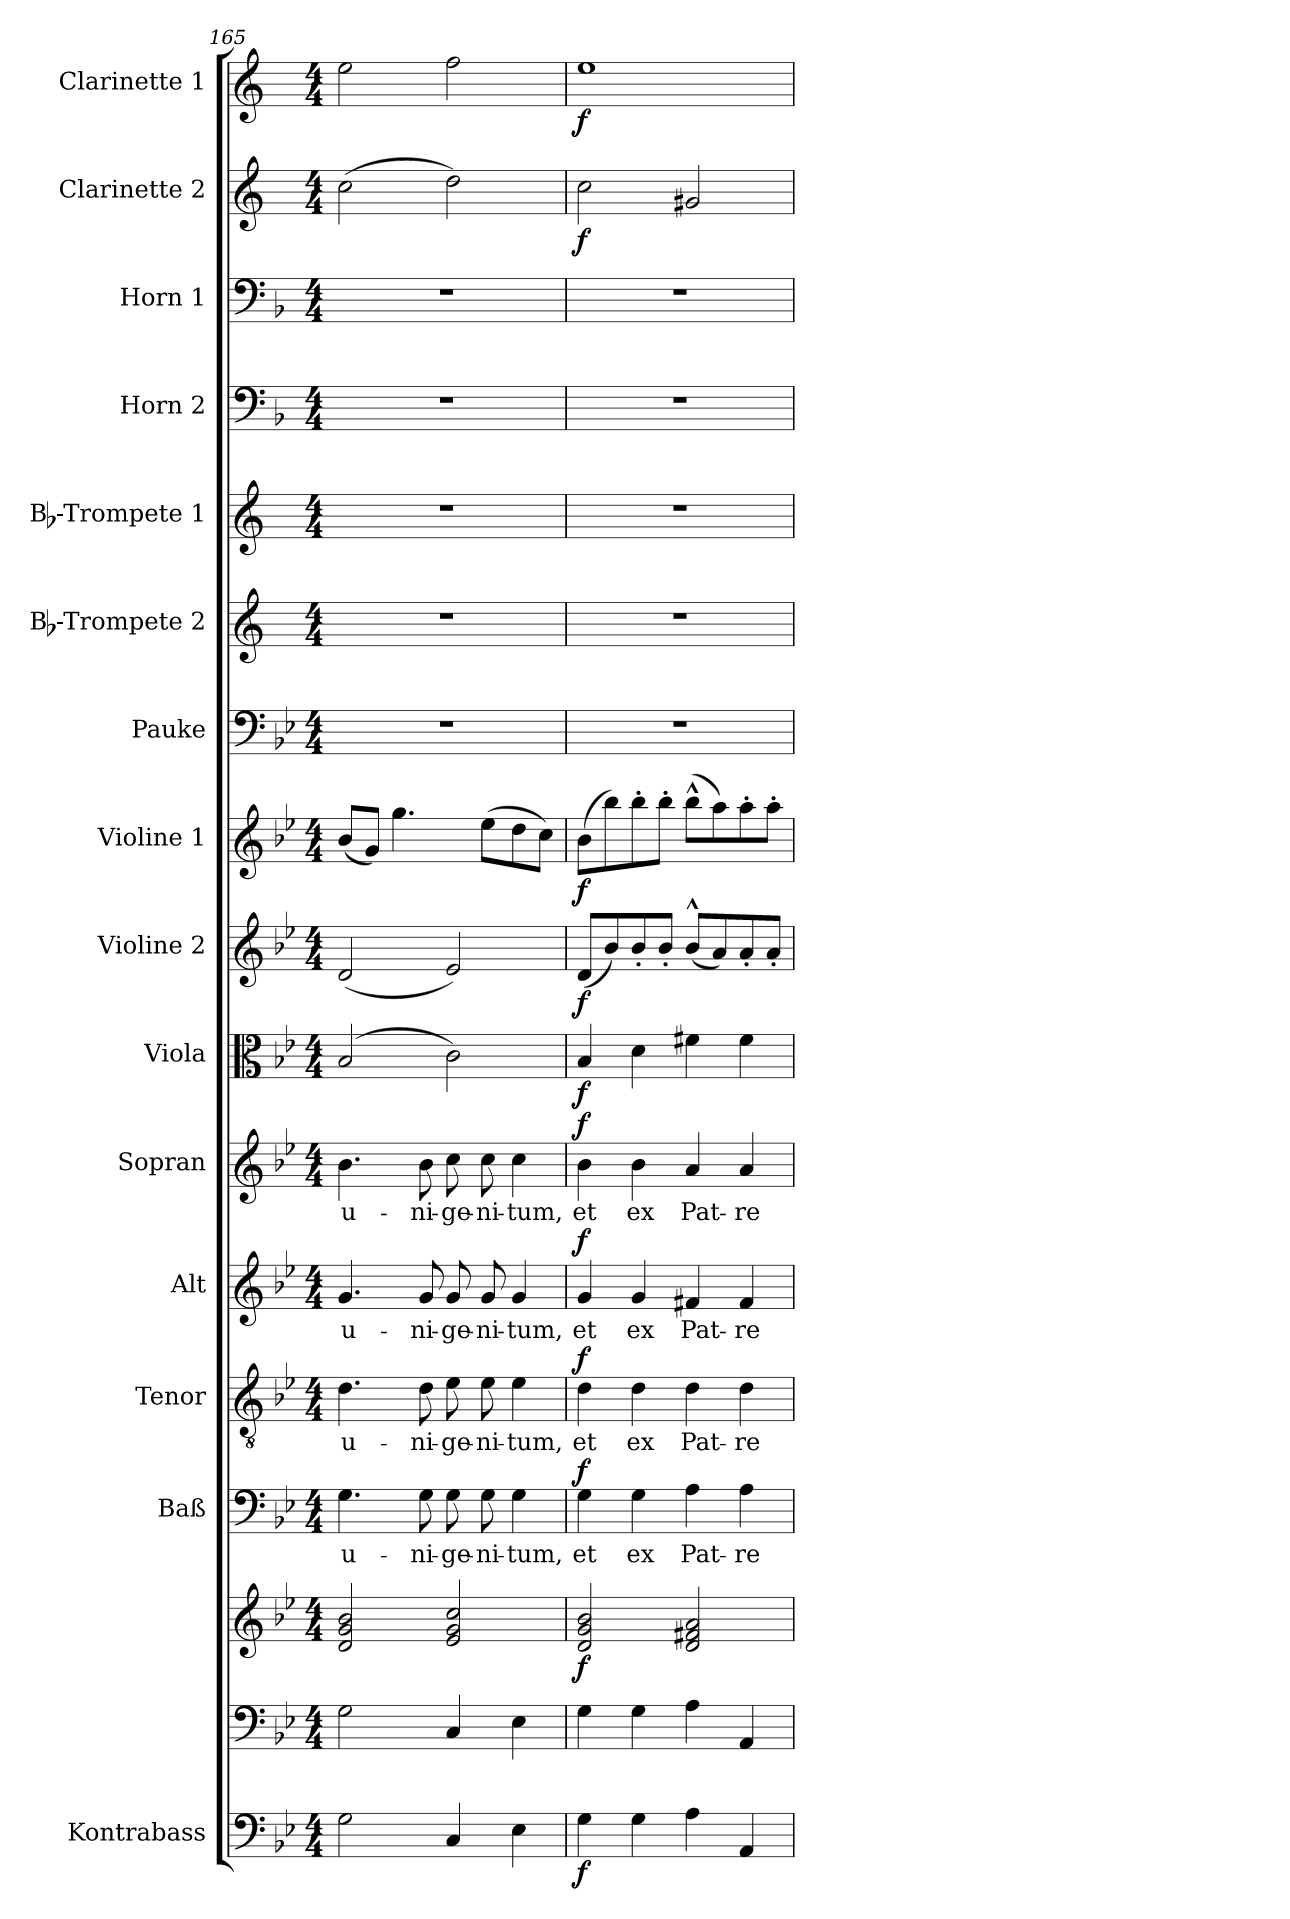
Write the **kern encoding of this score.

**kern	**dynam	**kern	**kern	**dynam	**kern	**text	**dynam	**kern	**text	**dynam	**kern	**text	**dynam	**kern	**text	**dynam	**kern	**dynam	**kern	**dynam	**kern	**dynam	**kern	**kern	**kern	**kern	**kern	**kern	**dynam	**kern	**dynam
*part16	*part16	*part15	*part15	*part15	*part14	*part14	*part14	*part13	*part13	*part13	*part12	*part12	*part12	*part11	*part11	*part11	*part10	*part10	*part9	*part9	*part8	*part8	*part7	*part6	*part5	*part4	*part3	*part2	*part2	*part1	*part1
*staff17	*staff17	*staff16	*staff15	*staff15/16	*staff14	*staff14	*staff14	*staff13	*staff13	*staff13	*staff12	*staff12	*staff12	*staff11	*staff11	*staff11	*staff10	*staff10	*staff9	*staff9	*staff8	*staff8	*staff7	*staff6	*staff5	*staff4	*staff3	*staff2	*staff2	*staff1	*staff1
*I"Kontrabass	*	*	*	*	*I"Baß	*	*	*I"Tenor	*	*	*I"Alt	*	*	*I"Sopran	*	*	*I"Viola	*	*I"Violine 2	*	*I"Violine 1	*	*I"Pauke	*I"Bb-Trompete 2	*I"Bb-Trompete 1	*I"Horn 2	*I"Horn 1	*I"Clarinette 2	*	*I"Clarinette 1	*
*I'Kb.	*	*	*	*	*I'Baß	*	*	*I'Ten	*	*	*I'Alt	*	*	*I'Sop	*	*	*I'Vla.	*	*I'Vln. 2	*	*I'Vln. 1	*	*I'Pk.	*I'Bb Trp. 2	*I'Bb Trp. 1	*I'Hrn. 2	*I'Hrn. 1	*I'Cl. 2	*	*I'Cl. 1	*
*clefF4	*	*clefF4	*clefG2	*	*clefF4	*	*	*clefGv2	*	*	*clefG2	*	*	*clefG2	*	*	*clefC3	*	*clefG2	*	*clefG2	*	*clefF4	*clefG2	*clefG2	*clefF4	*clefF4	*clefG2	*	*clefG2	*
*ITrd7c12	*	*	*	*	*	*	*	*	*	*	*	*	*	*	*	*	*	*	*	*	*	*	*	*ITrd1c2	*ITrd1c2	*ITrd4c7	*ITrd4c7	*ITrd1c2	*	*ITrd1c2	*
*k[b-e-]	*	*k[b-e-]	*k[b-e-]	*	*k[b-e-]	*	*	*k[b-e-]	*	*	*k[b-e-]	*	*	*k[b-e-]	*	*	*k[b-e-]	*	*k[b-e-]	*	*k[b-e-]	*	*k[b-e-]	*k[b-e-]	*k[b-e-]	*k[b-e-]	*k[b-e-]	*k[b-e-]	*	*k[b-e-]	*
*B-:	*	*B-:	*B-:	*	*B-:	*	*	*B-:	*	*	*B-:	*	*	*B-:	*	*	*B-:	*	*B-:	*	*B-:	*	*B-:	*B-:	*B-:	*B-:	*B-:	*B-:	*	*B-:	*
*M4/4	*	*M4/4	*M4/4	*	*M4/4	*	*	*M4/4	*	*	*M4/4	*	*	*M4/4	*	*	*M4/4	*	*M4/4	*	*M4/4	*	*M4/4	*M4/4	*M4/4	*M4/4	*M4/4	*M4/4	*	*M4/4	*
=165	=165	=165	=165	=165	=165	=165	=165	=165	=165	=165	=165	=165	=165	=165	=165	=165	=165	=165	=165	=165	=165	=165	=165	=165	=165	=165	=165	=165	=165	=165	=165
!	!	!	!	!	!	!LO:LY:b	!	!	!LO:LY:b	!	!	!LO:LY:b	!	!	!LO:LY:b	!	!	!	!	!	!	!	!	!	!	!	!	!	!	!	!
2GG\	.	2G\	2d/ 2g/ 2b-/	.	4.G\	u-	.	4.d\	u-	.	4.g/	u-	.	4.b-\	u-	.	(2B-/	.	(<2d/	.	(<8b-/L	.	1r	1r	1r	1r	1r	(>2b-\	.	2dd\	.
.	.	.	.	.	.	.	.	.	.	.	.	.	.	.	.	.	.	.	.	.	8g/J)	.	.	.	.	.	.	.	.	.	.
.	.	.	.	.	.	.	.	.	.	.	.	.	.	.	.	.	.	.	.	.	4.gg\	.	.	.	.	.	.	.	.	.	.
!	!	!	!	!	!	!LO:LY:b	!	!	!LO:LY:b	!	!	!LO:LY:b	!	!	!LO:LY:b	!	!	!	!	!	!	!	!	!	!	!	!	!	!	!	!
.	.	.	.	.	8G\	-ni-	.	8d\	-ni-	.	8g/	-ni-	.	8b-\	-ni-	.	.	.	.	.	.	.	.	.	.	.	.	.	.	.	.
!	!	!	!	!	!	!LO:LY:b	!	!	!LO:LY:b	!	!	!LO:LY:b	!	!	!LO:LY:b	!	!	!	!	!	!	!	!	!	!	!	!	!	!	!	!
4CC/	.	4C/	2e-/ 2g/ 2cc/	.	8G\	-ge-	.	8e-\	-ge-	.	8g/	-ge-	.	8cc\	-ge-	.	2c\)	.	2e-/)	.	.	.	.	.	.	.	.	2cc\)	.	2ee-\	.
!	!	!	!	!	!	!LO:LY:b	!	!	!LO:LY:b	!	!	!LO:LY:b	!	!	!LO:LY:b	!	!	!	!	!	!	!	!	!	!	!	!	!	!	!	!
.	.	.	.	.	8G\	-ni-	.	8e-\	-ni-	.	8g/	-ni-	.	8cc\	-ni-	.	.	.	.	.	(>8ee-\L	.	.	.	.	.	.	.	.	.	.
!	!	!	!	!	!	!LO:LY:b	!	!	!LO:LY:b	!	!	!LO:LY:b	!	!	!LO:LY:b	!	!	!	!	!	!	!	!	!	!	!	!	!	!	!	!
4EE-\	.	4E-\	.	.	4G\	-tum,	.	4e-\	-tum,	.	4g/	-tum,	.	4cc\	-tum,	.	.	.	.	.	8dd\	.	.	.	.	.	.	.	.	.	.
.	.	.	.	.	.	.	.	.	.	.	.	.	.	.	.	.	.	.	.	.	8cc\J)	.	.	.	.	.	.	.	.	.	.
=166	=166	=166	=166	=166	=166	=166	=166	=166	=166	=166	=166	=166	=166	=166	=166	=166	=166	=166	=166	=166	=166	=166	=166	=166	=166	=166	=166	=166	=166	=166	=166
!	!LO:DY:b	!	!	!LO:DY:b	!	!LO:LY:b	!LO:DY:a	!	!LO:LY:b	!LO:DY:a	!	!LO:LY:b	!LO:DY:a	!	!LO:LY:b	!LO:DY:a	!	!LO:DY:b	!	!LO:DY:b	!	!LO:DY:b	!	!	!	!	!	!	!LO:DY:b	!	!LO:DY:b
4GG\	f	4G\	2d/ 2g/ 2b-/	f	4G\	et	f	4d\	et	f	4g/	et	f	4b-\	et	f	4B-/	f	(<8d/L	f	(>8b-\L	f	1r	1r	1r	1r	1r	2b-\	f	1dd	f
.	.	.	.	.	.	.	.	.	.	.	.	.	.	.	.	.	.	.	8b-/)	.	8bb-\)	.	.	.	.	.	.	.	.	.	.
!	!	!	!	!	!	!LO:LY:b	!	!	!LO:LY:b	!	!	!LO:LY:b	!	!	!LO:LY:b	!	!	!	!	!	!	!	!	!	!	!	!	!	!	!	!
4GG\	.	4G\	.	.	4G\	ex	.	4d\	ex	.	4g/	ex	.	4b-\	ex	.	4d\	.	8b-'</	.	8bb-'>\	.	.	.	.	.	.	.	.	.	.
.	.	.	.	.	.	.	.	.	.	.	.	.	.	.	.	.	.	.	8b-'</J	.	8bb-'>\J	.	.	.	.	.	.	.	.	.	.
!	!	!	!	!	!	!LO:LY:b	!	!	!LO:LY:b	!	!	!LO:LY:b	!	!	!LO:LY:b	!	!	!	!	!	!	!	!	!	!	!	!	!	!	!	!
4AA\	.	4A\	2d/ 2f#X/ 2a/	.	4A\	Pat-	.	4d\	Pat-	.	4f#X/	Pat-	.	4a/	Pat-	.	4f#X\	.	(<8b-^^>/L	.	(>8bb-^^>\L	.	.	.	.	.	.	2f#X/	.	.	.
.	.	.	.	.	.	.	.	.	.	.	.	.	.	.	.	.	.	.	8a/)	.	8aa\)	.	.	.	.	.	.	.	.	.	.
!	!	!	!	!	!	!LO:LY:b	!	!	!LO:LY:b	!	!	!LO:LY:b	!	!	!LO:LY:b	!	!	!	!	!	!	!	!	!	!	!	!	!	!	!	!
4AAA/	.	4AA/	.	.	4A\	-re	.	4d\	-re	.	4f#/	-re	.	4a/	-re	.	4f#\	.	8a'</	.	8aa'>\	.	.	.	.	.	.	.	.	.	.
.	.	.	.	.	.	.	.	.	.	.	.	.	.	.	.	.	.	.	8a'</J	.	8aa'>\J	.	.	.	.	.	.	.	.	.	.
=	=	=	=	=	=	=	=	=	=	=	=	=	=	=	=	=	=	=	=	=	=	=	=	=	=	=	=	=	=	=	=
*-	*-	*-	*-	*-	*-	*-	*-	*-	*-	*-	*-	*-	*-	*-	*-	*-	*-	*-	*-	*-	*-	*-	*-	*-	*-	*-	*-	*-	*-	*-	*-
